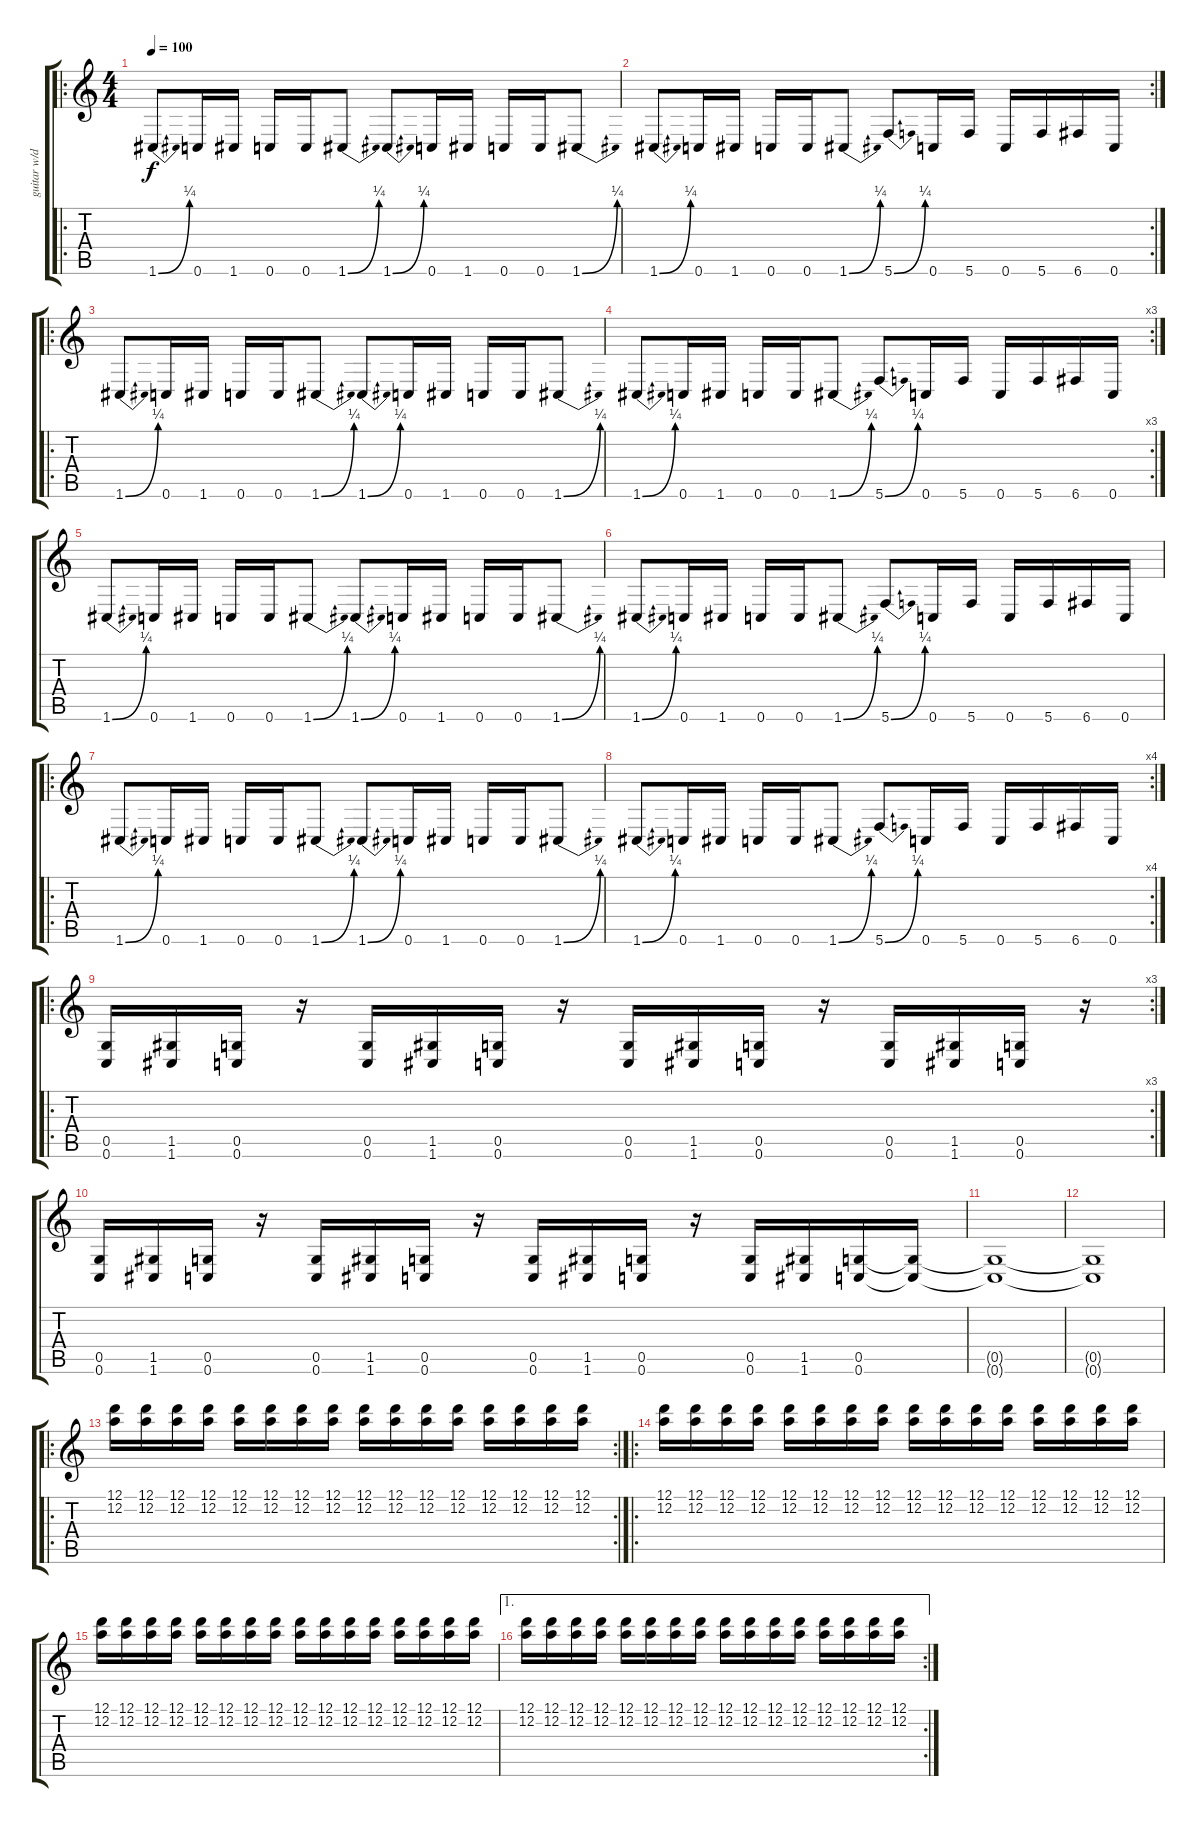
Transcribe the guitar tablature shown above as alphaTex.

\track ("guitar w/dist" "guitar w/d") {instrument distortionguitar}
\staff {score tabs}
\tuning (D4 A3 F3 C3 G2 C2) {hide}
\ro
\ts (4 4)
\tempo 100
\clef g2
\ks c
1.6{be (bend 0 0 60 1)}.8{dy f instrument distortionguitar} 0.6.16 1.6.16 0.6.16 0.6.16 1.6{be (bend 0 0 60 1)}.8 1.6{be (bend 0 0 60 1)}.8 0.6.16 1.6.16 0.6.16 0.6.16 1.6{be (bend 0 0 60 1)}.8 |
\rc 2
1.6{be (bend 0 0 60 1)}.8 0.6.16 1.6.16 0.6.16 0.6.16 1.6{be (bend 0 0 60 1)}.8 5.6{be (bend 0 0 60 1)}.8 0.6.16 5.6.16 0.6.16 5.6.16 6.6.16 0.6.16 |
\ro
1.6{be (bend 0 0 60 1)}.8 0.6.16 1.6.16 0.6.16 0.6.16 1.6{be (bend 0 0 60 1)}.8 1.6{be (bend 0 0 60 1)}.8 0.6.16 1.6.16 0.6.16 0.6.16 1.6{be (bend 0 0 60 1)}.8 |
\rc 3
1.6{be (bend 0 0 60 1)}.8 0.6.16 1.6.16 0.6.16 0.6.16 1.6{be (bend 0 0 60 1)}.8 5.6{be (bend 0 0 60 1)}.8 0.6.16 5.6.16 0.6.16 5.6.16 6.6.16 0.6.16 |
1.6{be (bend 0 0 60 1)}.8 0.6.16 1.6.16 0.6.16 0.6.16 1.6{be (bend 0 0 60 1)}.8 1.6{be (bend 0 0 60 1)}.8 0.6.16 1.6.16 0.6.16 0.6.16 1.6{be (bend 0 0 60 1)}.8 |
1.6{be (bend 0 0 60 1)}.8 0.6.16 1.6.16 0.6.16 0.6.16 1.6{be (bend 0 0 60 1)}.8 5.6{be (bend 0 0 60 1)}.8 0.6.16 5.6.16 0.6.16 5.6.16 6.6.16 0.6.16 |
\ro
1.6{be (bend 0 0 60 1)}.8 0.6.16 1.6.16 0.6.16 0.6.16 1.6{be (bend 0 0 60 1)}.8 1.6{be (bend 0 0 60 1)}.8 0.6.16 1.6.16 0.6.16 0.6.16 1.6{be (bend 0 0 60 1)}.8 |
\rc 4
1.6{be (bend 0 0 60 1)}.8 0.6.16 1.6.16 0.6.16 0.6.16 1.6{be (bend 0 0 60 1)}.8 5.6{be (bend 0 0 60 1)}.8 0.6.16 5.6.16 0.6.16 5.6.16 6.6.16 0.6.16 |
\ro
\rc 3
(0.5 0.6).16 (1.5 1.6).16 (0.5 0.6).16 r.16 (0.5 0.6).16 (1.5 1.6).16 (0.5 0.6).16 r.16 (0.5 0.6).16 (1.5 1.6).16 (0.5 0.6).16 r.16 (0.5 0.6).16 (1.5 1.6).16 (0.5 0.6).16 r.16 |
(0.5 0.6).16 (1.5 1.6).16 (0.5 0.6).16 r.16 (0.5 0.6).16 (1.5 1.6).16 (0.5 0.6).16 r.16 (0.5 0.6).16 (1.5 1.6).16 (0.5 0.6).16 r.16 (0.5 0.6).16 (1.5 1.6).16 (0.5 0.6).16 (0.5{t} 0.6{t}).16 |
(0.5{t} 0.6{t}).1 |
(0.5{t} 0.6{t}).1 |
\ro
\rc 2
(12.1 12.2).16 (12.1 12.2).16 (12.1 12.2).16 (12.1 12.2).16 (12.1 12.2).16 (12.1 12.2).16 (12.1 12.2).16 (12.1 12.2).16 (12.1 12.2).16 (12.1 12.2).16 (12.1 12.2).16 (12.1 12.2).16 (12.1 12.2).16 (12.1 12.2).16 (12.1 12.2).16 (12.1 12.2).16 |
\ro
(12.1 12.2).16 (12.1 12.2).16 (12.1 12.2).16 (12.1 12.2).16 (12.1 12.2).16 (12.1 12.2).16 (12.1 12.2).16 (12.1 12.2).16 (12.1 12.2).16 (12.1 12.2).16 (12.1 12.2).16 (12.1 12.2).16 (12.1 12.2).16 (12.1 12.2).16 (12.1 12.2).16 (12.1 12.2).16 |
(12.1 12.2).16 (12.1 12.2).16 (12.1 12.2).16 (12.1 12.2).16 (12.1 12.2).16 (12.1 12.2).16 (12.1 12.2).16 (12.1 12.2).16 (12.1 12.2).16 (12.1 12.2).16 (12.1 12.2).16 (12.1 12.2).16 (12.1 12.2).16 (12.1 12.2).16 (12.1 12.2).16 (12.1 12.2).16 |
\ae 1
\rc 2
(12.1 12.2).16 (12.1 12.2).16 (12.1 12.2).16 (12.1 12.2).16 (12.1 12.2).16 (12.1 12.2).16 (12.1 12.2).16 (12.1 12.2).16 (12.1 12.2).16 (12.1 12.2).16 (12.1 12.2).16 (12.1 12.2).16 (12.1 12.2).16 (12.1 12.2).16 (12.1 12.2).16 (12.1 12.2).16
